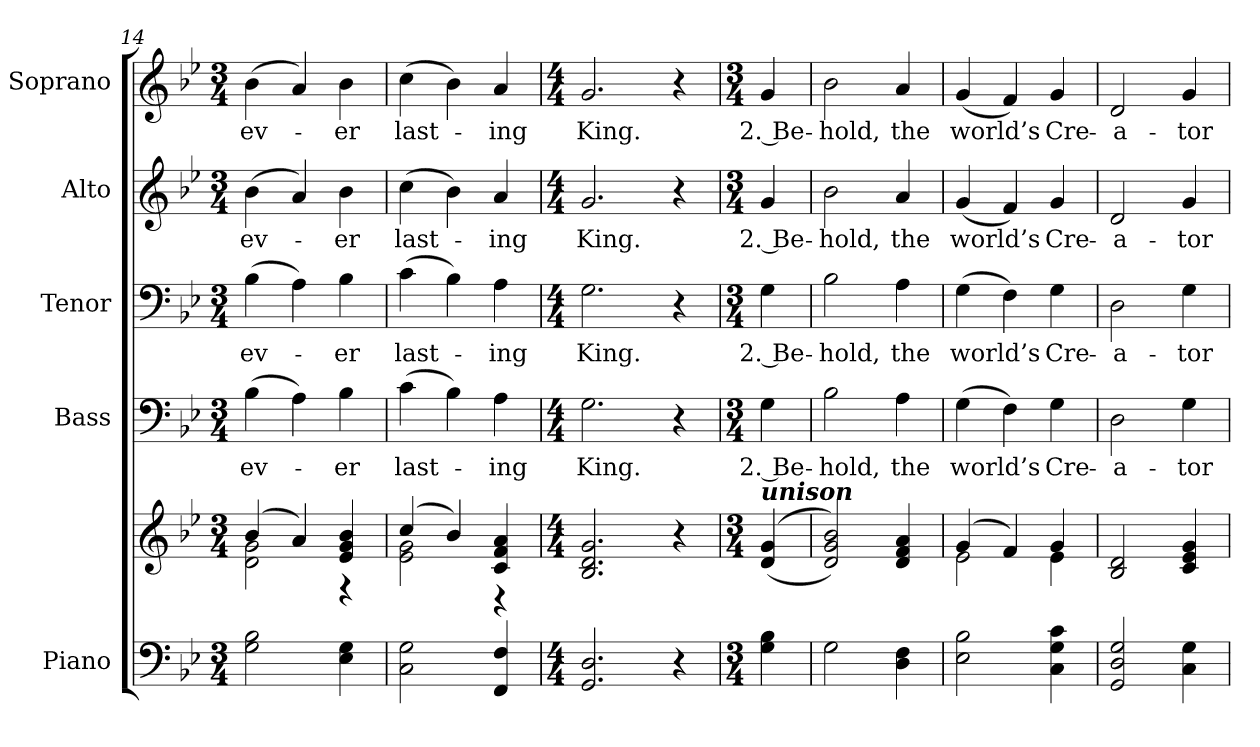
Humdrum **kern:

**kern	**kern	**kern	**text	**kern	**text	**kern	**text	**kern	**text
*part5	*part5	*part4	*part4	*part3	*part3	*part2	*part2	*part1	*part1
*staff6	*staff5	*staff4	*staff4	*staff3	*staff3	*staff2	*staff2	*staff1	*staff1
*I"Piano	*	*I"Bass	*	*I"Tenor	*	*I"Alto	*	*I"Soprano	*
*I'Pno.	*	*I'B.	*	*I'T.	*	*I'A.	*	*I'S.	*
*clefF4	*clefG2	*clefF4	*	*clefF4	*	*clefG2	*	*clefG2	*
*k[b-e-]	*k[b-e-]	*k[b-e-]	*	*k[b-e-]	*	*k[b-e-]	*	*k[b-e-]	*
*B-:	*B-:	*B-:	*	*B-:	*	*B-:	*	*B-:	*
*M3/4	*M3/4	*M3/4	*	*M3/4	*	*M3/4	*	*M3/4	*
=14	=14	=14	=14	=14	=14	=14	=14	=14	=14
*	*^	*	*	*	*	*	*	*	*
!	!	!	!	!LO:LY:b:color=#000000	!	!	!	!	!	!
!	!	!	!	!	!	!LO:LY:b:color=#000000	!	!	!	!
!	!	!	!	!	!	!	!	!LO:LY:b:color=#000000	!	!
!	!	!	!	!	!	!	!	!	!	!LO:LY:b:color=#000000
2Gi\ 2B-i	(4b-i/	2di\ 2gi	(4B-i\	ev-	(4B-i\	ev-	(4b-i\	ev-	(4b-i\	ev-
.	4ai/)	.	4Ai\)	.	4Ai\)	.	4ai/)	.	4ai/)	.
!	!	!	!	!LO:LY:b:color=#000000	!	!	!	!	!	!
!	!	!	!	!	!	!LO:LY:b:color=#000000	!	!	!	!
!	!	!	!	!	!	!	!	!LO:LY:b:color=#000000	!	!
!	!	!	!	!	!	!	!	!	!	!LO:LY:b:color=#000000
4E-i\ 4Gi	4e-i/ 4gi 4b-i	4r	4B-i\	-er	4B-i\	-er	4b-i\	-er	4b-i\	-er
=15	=15	=15	=15	=15	=15	=15	=15	=15	=15	=15
!	!	!	!	!LO:LY:b:color=#000000	!	!	!	!	!	!
!	!	!	!	!	!	!LO:LY:b:color=#000000	!	!	!	!
!	!	!	!	!	!	!	!	!LO:LY:b:color=#000000	!	!
!	!	!	!	!	!	!	!	!	!	!LO:LY:b:color=#000000
2Ci\ 2Gi	(4cci/	2e-i\ 2gi	(4ci\	last-	(4ci\	last-	(4cci\	last-	(4cci\	last-
.	4b-i/)	.	4B-i\)	.	4B-i\)	.	4b-i\)	.	4b-i\)	.
!	!	!	!	!LO:LY:b:color=#000000	!	!	!	!	!	!
!	!	!	!	!	!	!LO:LY:b:color=#000000	!	!	!	!
!	!	!	!	!	!	!	!	!LO:LY:b:color=#000000	!	!
!	!	!	!	!	!	!	!	!	!	!LO:LY:b:color=#000000
4FFi/ 4Fi	4ci/ 4fi 4ai	4r	4Ai\	-ing	4Ai\	-ing	4ai/	-ing	4ai/	-ing
*	*v	*v	*	*	*	*	*	*	*	*
!!LO:PB:g=z
=16	=16	=16	=16	=16	=16	=16	=16	=16	=16
*M4/4	*M4/4	*M4/4	*	*M4/4	*	*M4/4	*	*M4/4	*
*	*^	*	*	*	*	*	*	*	*
!	!	!	!	!LO:LY:b:color=#000000	!	!	!	!	!	!
*	*v	*v	*	*	*	*	*	*	*	*
*	*^	*	*	*	*	*	*	*	*
!	!	!	!	!	!	!LO:LY:b:color=#000000	!	!	!	!
*	*v	*v	*	*	*	*	*	*	*	*
*	*^	*	*	*	*	*	*	*	*
!	!	!	!	!	!	!	!	!LO:LY:b:color=#000000	!	!
*	*v	*v	*	*	*	*	*	*	*	*
*	*^	*	*	*	*	*	*	*	*
!	!	!	!	!	!	!	!	!	!	!LO:LY:b:color=#000000
*	*v	*v	*	*	*	*	*	*	*	*
2.GGi/ 2.Di	2.B-i/ 2.di 2.gi	2.Gi\	King.	2.Gi\	King.	2.gi/	King.	2.gi/	King.
4r	4r	4r	.	4r	.	4r	.	4r	.
=17	=17	=17	=17	=17	=17	=17	=17	=17	=17
*M3/4	*M3/4	*M3/4	*	*M3/4	*	*M3/4	*	*M3/4	*
!	!	!	!LO:LY:b:color=#000000	!	!	!	!	!	!
!	!	!	!	!	!LO:LY:b:color=#000000	!	!	!	!
!	!	!	!	!	!	!	!LO:LY:b:color=#000000	!	!
!	!LO:TX:a:Bi:t=unison	!	!	!	!	!	!	!	!
!	!	!	!	!	!	!	!	!	!LO:LY:b:color=#000000
4Gi\ 4B-i	((4di/ 4gi	4Gi\	2. Be-	4Gi\	2. Be-	4gi/	2. Be-	4gi/	2. Be-
=18	=18	=18	=18	=18	=18	=18	=18	=18	=18
!	!	!	!LO:LY:b:color=#000000	!	!	!	!	!	!
!	!	!	!	!	!LO:LY:b:color=#000000	!	!	!	!
!	!	!	!	!	!	!	!LO:LY:b:color=#000000	!	!
!	!	!	!	!	!	!	!	!	!LO:LY:b:color=#000000
2Gi\	2di/ 2gi 2b-i))	2B-i\	-hold,	2B-i\	-hold,	2b-i\	-hold,	2b-i\	-hold,
!	!	!	!LO:LY:b:color=#000000	!	!	!	!	!	!
!	!	!	!	!	!LO:LY:b:color=#000000	!	!	!	!
!	!	!	!	!	!	!	!LO:LY:b:color=#000000	!	!
!	!	!	!	!	!	!	!	!	!LO:LY:b:color=#000000
4Di\ 4Fi	4di/ 4fi 4ai	4Ai\	the	4Ai\	the	4ai/	the	4ai/	the
!!LO:PB:g=z
=19	=19	=19	=19	=19	=19	=19	=19	=19	=19
*	*^	*	*	*	*	*	*	*	*
!	!	!	!	!LO:LY:b:color=#000000	!	!	!	!	!	!
!	!	!	!	!	!	!LO:LY:b:color=#000000	!	!	!	!
!	!	!	!	!	!	!	!	!LO:LY:b:color=#000000	!	!
!	!	!	!	!	!	!	!	!	!	!LO:LY:b:color=#000000
2E-i\ 2B-i	(4gi/	2e-i\	(4Gi\	world’s	(4Gi\	world’s	(4gi/	world’s	(4gi/	world’s
.	4fi/)	.	4Fi\)	.	4Fi\)	.	4fi/)	.	4fi/)	.
!	!	!	!	!LO:LY:b:color=#000000	!	!	!	!	!	!
!	!	!	!	!	!	!LO:LY:b:color=#000000	!	!	!	!
!	!	!	!	!	!	!	!	!LO:LY:b:color=#000000	!	!
!	!	!	!	!	!	!	!	!	!	!LO:LY:b:color=#000000
4Ci\ 4Gi 4ci	4gi/	4e-i\	4Gi\	Cre-	4Gi\	Cre-	4gi/	Cre-	4gi/	Cre-
*	*v	*v	*	*	*	*	*	*	*	*
=20	=20	=20	=20	=20	=20	=20	=20	=20	=20
*	*^	*	*	*	*	*	*	*	*
!	!	!	!	!LO:LY:b:color=#000000	!	!	!	!	!	!
*	*v	*v	*	*	*	*	*	*	*	*
*	*^	*	*	*	*	*	*	*	*
!	!	!	!	!	!	!LO:LY:b:color=#000000	!	!	!	!
*	*v	*v	*	*	*	*	*	*	*	*
*	*^	*	*	*	*	*	*	*	*
!	!	!	!	!	!	!	!	!LO:LY:b:color=#000000	!	!
*	*v	*v	*	*	*	*	*	*	*	*
*	*^	*	*	*	*	*	*	*	*
!	!	!	!	!	!	!	!	!	!	!LO:LY:b:color=#000000
*	*v	*v	*	*	*	*	*	*	*	*
2GGi/ 2Di 2Gi	2B-i/ 2di	2Di\	-a-	2Di\	-a-	2di/	-a-	2di/	-a-
!	!	!	!LO:LY:b:color=#000000	!	!	!	!	!	!
!	!	!	!	!	!LO:LY:b:color=#000000	!	!	!	!
!	!	!	!	!	!	!	!LO:LY:b:color=#000000	!	!
!	!	!	!	!	!	!	!	!	!LO:LY:b:color=#000000
4Ci\ 4Gi	4ci/ 4e-i 4gi	4Gi\	-tor	4Gi\	-tor	4gi/	-tor	4gi/	-tor
=	=	=	=	=	=	=	=	=	=
*-	*-	*-	*-	*-	*-	*-	*-	*-	*-
